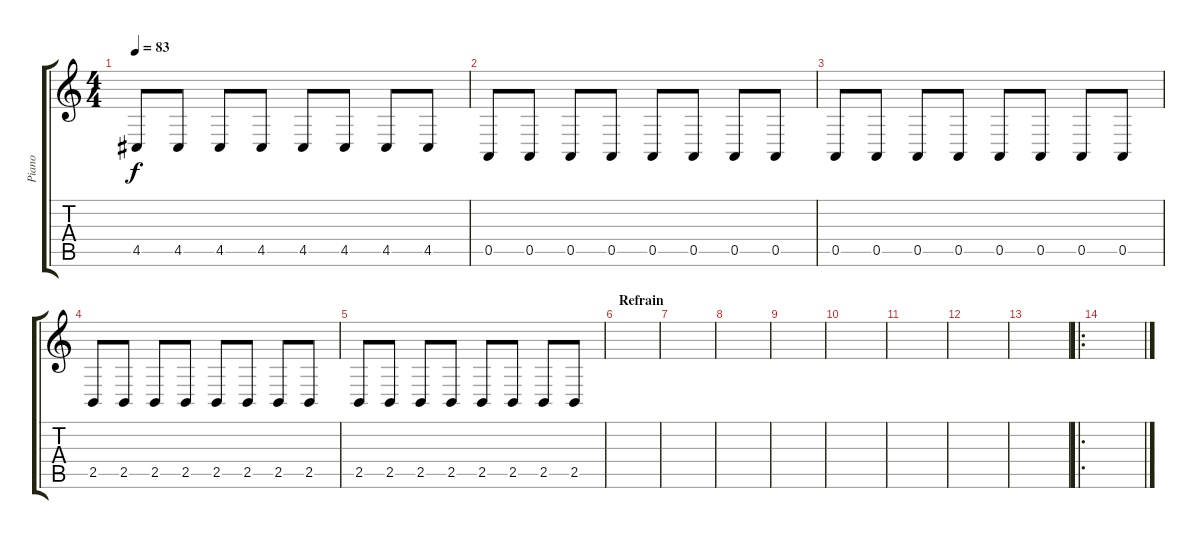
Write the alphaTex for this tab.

\track ("Piano" "Piano") {instrument acousticgrandpiano}
\staff {score tabs}
\tuning (E4 B3 G3 D3 A2 E2) {hide}
\ts (4 4)
\tempo 83
\clef g2
\ks c
4.5.8{dy f} 4.5.8 4.5.8 4.5.8 4.5.8 4.5.8 4.5.8 4.5.8 |
0.5.8 0.5.8 0.5.8 0.5.8 0.5.8 0.5.8 0.5.8 0.5.8 |
0.5.8 0.5.8 0.5.8 0.5.8 0.5.8 0.5.8 0.5.8 0.5.8 |
2.5.8 2.5.8 2.5.8 2.5.8 2.5.8 2.5.8 2.5.8 2.5.8 |
2.5.8 2.5.8 2.5.8 2.5.8 2.5.8 2.5.8 2.5.8 2.5.8 |
\section ("" "Refrain")
|
|
|
|
|
|
|
|
\ro
